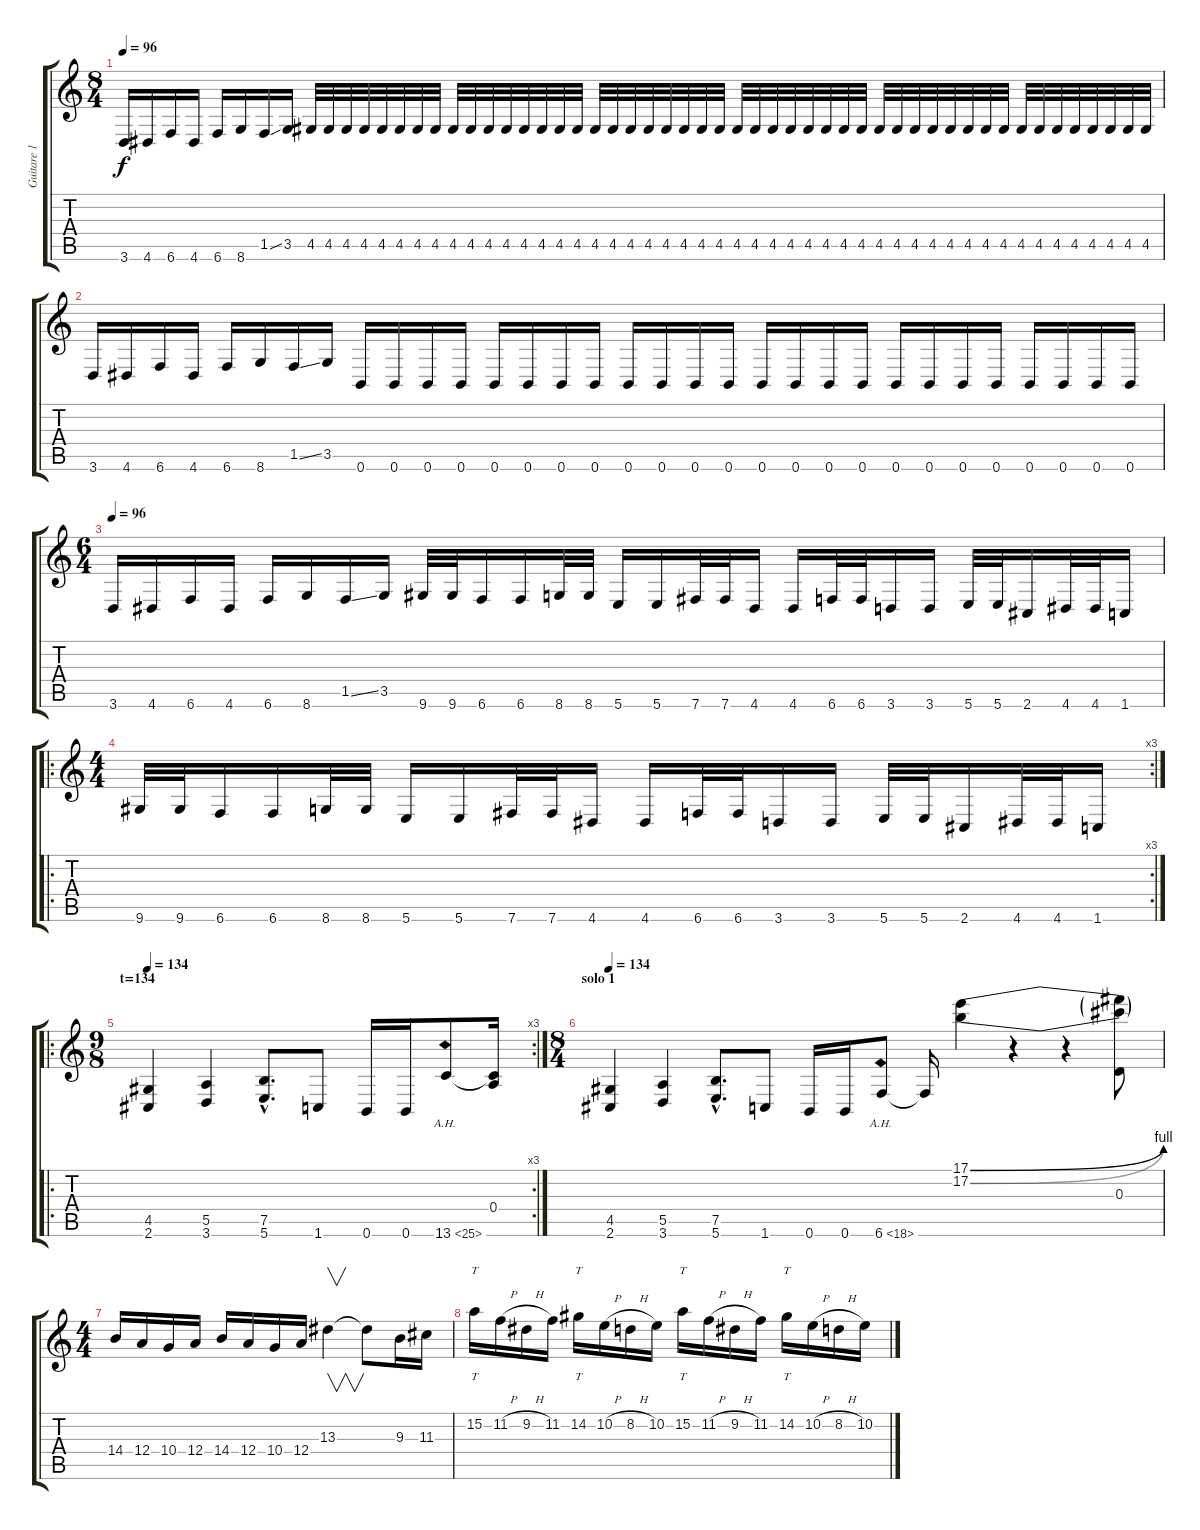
\track ("Guitare 1" "Guitare 1") {instrument distortionguitar}
\staff {score tabs}
\tuning (B3 Gb3 D3 A2 E2 B1) {hide}
\ts (8 4)
\tempo 96
\clef g2
\ks c
3.6.16{dy f} 4.6.16 6.6.16 4.6.16 6.6.16 8.6.16 1.5{ss}.16 3.5.16 4.5.32 4.5.32 4.5.32 4.5.32 4.5.32 4.5.32 4.5.32 4.5.32 4.5.32 4.5.32 4.5.32 4.5.32 4.5.32 4.5.32 4.5.32 4.5.32 4.5.32 4.5.32 4.5.32 4.5.32 4.5.32 4.5.32 4.5.32 4.5.32 4.5.32 4.5.32 4.5.32 4.5.32 4.5.32 4.5.32 4.5.32 4.5.32 4.5.32 4.5.32 4.5.32 4.5.32 4.5.32 4.5.32 4.5.32 4.5.32 4.5.32 4.5.32 4.5.32 4.5.32 4.5.32 4.5.32 4.5.32 4.5.32 |
3.6.16 4.6.16 6.6.16 4.6.16 6.6.16 8.6.16 1.5{ss}.16 3.5.16 0.6.16 0.6.16 0.6.16 0.6.16 0.6.16 0.6.16 0.6.16 0.6.16 0.6.16 0.6.16 0.6.16 0.6.16 0.6.16 0.6.16 0.6.16 0.6.16 0.6.16 0.6.16 0.6.16 0.6.16 0.6.16 0.6.16 0.6.16 0.6.16 |
\ts (6 4)
\tempo 96
3.6.16 4.6.16 6.6.16 4.6.16 6.6.16 8.6.16 1.5{ss}.16 3.5.16 9.6.32 9.6.32 6.6.16 6.6.16 8.6.32 8.6.32 5.6.16 5.6.16 7.6.32 7.6.32 4.6.16 4.6.16 6.6.32 6.6.32 3.6.16 3.6.16 5.6.32 5.6.32 2.6.16 4.6.32 4.6.32 1.6.16 |
\ro
\rc 3
\ts (4 4)
9.6.32 9.6.32 6.6.16 6.6.16 8.6.32 8.6.32 5.6.16 5.6.16 7.6.32 7.6.32 4.6.16 4.6.16 6.6.32 6.6.32 3.6.16 3.6.16 5.6.32 5.6.32 2.6.16 4.6.32 4.6.32 1.6.16 |
\ro
\rc 3
\ts (9 8)
\section ("" "t=134")
\tempo 134
(4.5 2.6).4 (5.5 3.6).4 (7.5{hac} 5.6{hac}).8{d} 1.6.8 0.6.16 0.6.16 13.6{ah 12}.8 (0.4 13.6{t}).16 |
\ts (8 4)
\section ("" "solo 1")
\tempo 134
(4.5 2.6).4 (5.5 3.6).4 (7.5{hac} 5.6{hac}).8{d} 1.6.8 0.6.16 0.6.16 6.6{ah 12}.8 6.6{t}.16 (17.1{be (bend 0 0 60 4)} 17.2{be (bend 0 0 60 4)}).4 r.4 r.4 (17.1{t} 17.2{t} 0.3).8 |
\ts (4 4)
14.4.16 12.4.16 10.4.16 12.4.16 14.4.16 12.4.16 10.4.16 12.4.16 13.3.4{v} 13.3{t}.8 9.3.16 11.3.16 |
15.2.16{tt} 11.2{h}.16 9.2{h}.16 11.2.16 14.2.16{tt} 10.2{h}.16 8.2{h}.16 10.2.16 15.2.16{tt} 11.2{h}.16 9.2{h}.16 11.2.16 14.2.16{tt} 10.2{h}.16 8.2{h}.16 10.2.16
